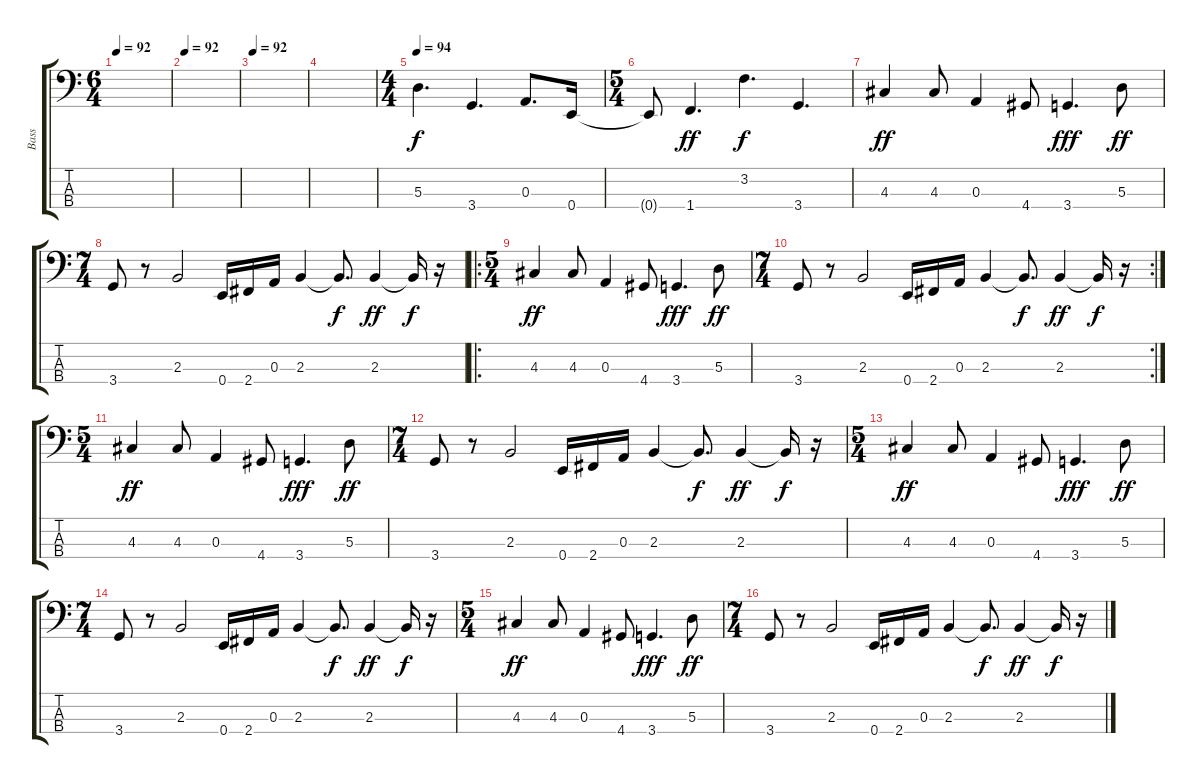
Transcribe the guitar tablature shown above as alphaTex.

\track ("Bass" "Bass") {instrument electricbassfinger}
\staff {score tabs}
\tuning (G2 D2 A1 E1) {hide}
\ts (6 4)
\tempo 92
\clef f4
\ks c
|
\tempo 92
|
\tempo 92
|
|
\ts (4 4)
\tempo 94
5.3.4{d} 3.4.4{d} 0.3.8{d} 0.4.16 |
\ts (5 4)
0.4{t}.8 1.4.4{d dy ff} 3.2.4{d dy f} 3.4.4{d} |
4.3.4{dy ff} 4.3.8 0.3.4 4.4.8 3.4.4{d dy fff} 5.3.8{dy ff} |
\ts (7 4)
3.4.8 r.8 2.3.2 0.4.16 2.4.16 0.3.16 2.3.4 2.3{t}.8{d dy f} 2.3.4{dy ff} 2.3{t}.16{dy f} r.16 |
\ro
\ts (5 4)
4.3.4{dy ff} 4.3.8 0.3.4 4.4.8 3.4.4{d dy fff} 5.3.8{dy ff} |
\rc 2
\ts (7 4)
3.4.8 r.8 2.3.2 0.4.16 2.4.16 0.3.16 2.3.4 2.3{t}.8{d dy f} 2.3.4{dy ff} 2.3{t}.16{dy f} r.16 |
\ts (5 4)
4.3.4{dy ff} 4.3.8 0.3.4 4.4.8 3.4.4{d dy fff} 5.3.8{dy ff} |
\ts (7 4)
3.4.8 r.8 2.3.2 0.4.16 2.4.16 0.3.16 2.3.4 2.3{t}.8{d dy f} 2.3.4{dy ff} 2.3{t}.16{dy f} r.16 |
\ts (5 4)
4.3.4{dy ff} 4.3.8 0.3.4 4.4.8 3.4.4{d dy fff} 5.3.8{dy ff} |
\ts (7 4)
3.4.8 r.8 2.3.2 0.4.16 2.4.16 0.3.16 2.3.4 2.3{t}.8{d dy f} 2.3.4{dy ff} 2.3{t}.16{dy f} r.16 |
\ts (5 4)
4.3.4{dy ff} 4.3.8 0.3.4 4.4.8 3.4.4{d dy fff} 5.3.8{dy ff} |
\ts (7 4)
3.4.8 r.8 2.3.2 0.4.16 2.4.16 0.3.16 2.3.4 2.3{t}.8{d dy f} 2.3.4{dy ff} 2.3{t}.16{dy f} r.16
